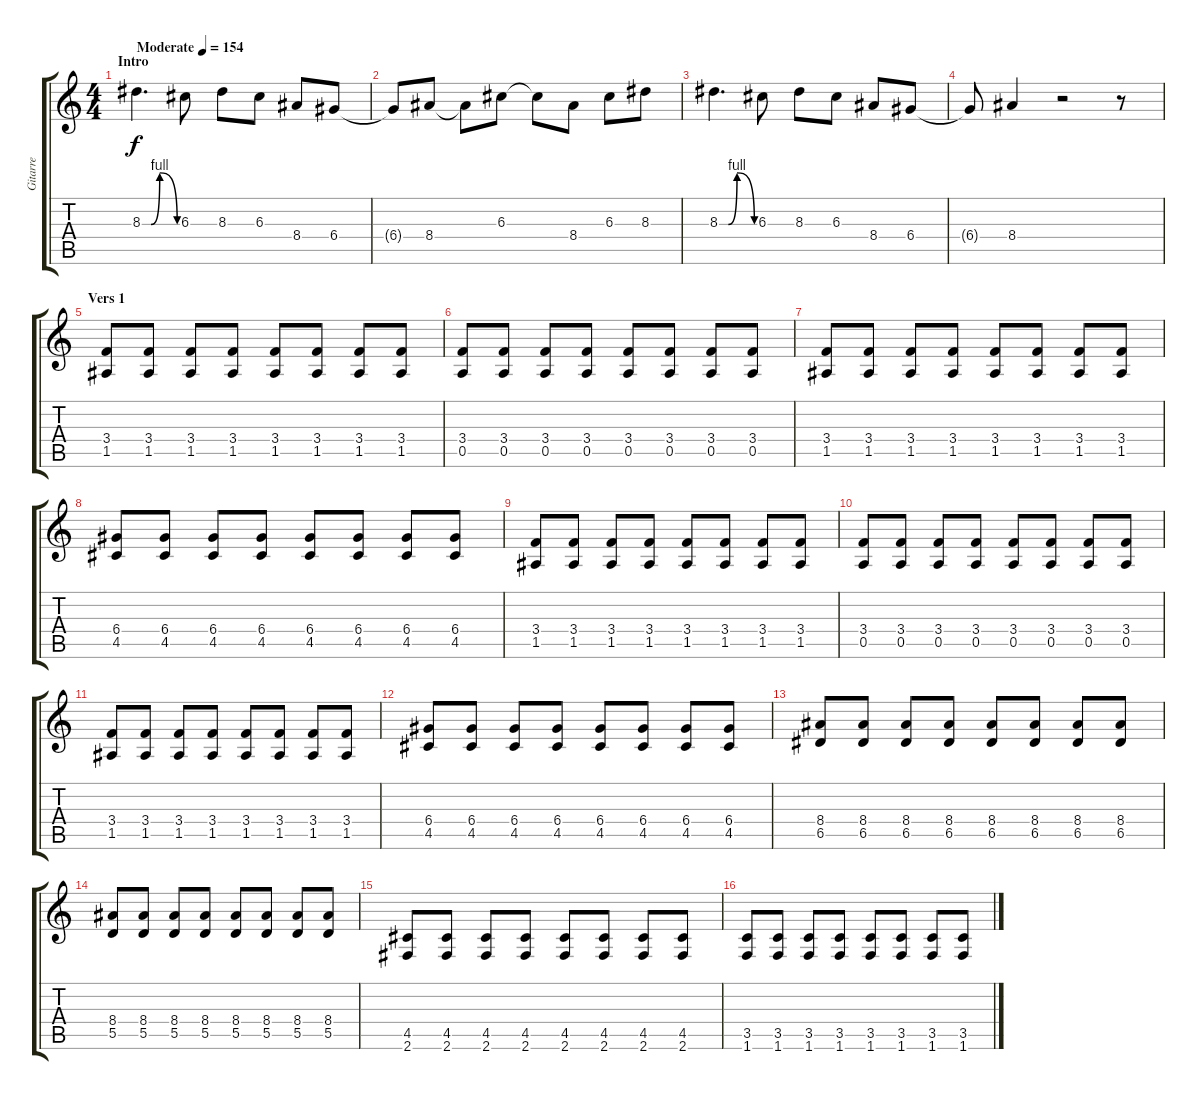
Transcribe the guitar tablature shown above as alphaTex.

\track ("Gitarre" "Gitarre") {instrument overdrivenguitar}
\staff {score tabs}
\tuning (E4 B3 G3 D3 A2 E2) {hide}
\ts (4 4)
\section ("" "Intro")
\tempo (154 "Moderate")
\clef g2
\ks c
8.3{be (custom 0 0 15 0 30 4 60 0)}.4{d dy f instrument overdrivenguitar} 6.3.8 8.3.8 6.3.8 8.4.8 6.4.8 |
6.4{t}.8 8.4.8 8.4{t}.8 6.3.8 6.3{t}.8 8.4.8 6.3.8 8.3.8 |
8.3{be (custom 0 0 15 0 30 4 60 0)}.4{d} 6.3.8 8.3.8 6.3.8 8.4.8 6.4.8 |
6.4{t}.8 8.4.4 r.2 r.8 |
\section ("" "Vers 1")
(3.4 1.5).8 (3.4 1.5).8 (3.4 1.5).8 (3.4 1.5).8 (3.4 1.5).8 (3.4 1.5).8 (3.4 1.5).8 (3.4 1.5).8 |
(3.4 0.5).8 (3.4 0.5).8 (3.4 0.5).8 (3.4 0.5).8 (3.4 0.5).8 (3.4 0.5).8 (3.4 0.5).8 (3.4 0.5).8 |
(3.4 1.5).8 (3.4 1.5).8 (3.4 1.5).8 (3.4 1.5).8 (3.4 1.5).8 (3.4 1.5).8 (3.4 1.5).8 (3.4 1.5).8 |
(6.4 4.5).8 (6.4 4.5).8 (6.4 4.5).8 (6.4 4.5).8 (6.4 4.5).8 (6.4 4.5).8 (6.4 4.5).8 (6.4 4.5).8 |
(3.4 1.5).8 (3.4 1.5).8 (3.4 1.5).8 (3.4 1.5).8 (3.4 1.5).8 (3.4 1.5).8 (3.4 1.5).8 (3.4 1.5).8 |
(3.4 0.5).8 (3.4 0.5).8 (3.4 0.5).8 (3.4 0.5).8 (3.4 0.5).8 (3.4 0.5).8 (3.4 0.5).8 (3.4 0.5).8 |
(3.4 1.5).8 (3.4 1.5).8 (3.4 1.5).8 (3.4 1.5).8 (3.4 1.5).8 (3.4 1.5).8 (3.4 1.5).8 (3.4 1.5).8 |
(6.4 4.5).8 (6.4 4.5).8 (6.4 4.5).8 (6.4 4.5).8 (6.4 4.5).8 (6.4 4.5).8 (6.4 4.5).8 (6.4 4.5).8 |
(8.4 6.5).8 (8.4 6.5).8 (8.4 6.5).8 (8.4 6.5).8 (8.4 6.5).8 (8.4 6.5).8 (8.4 6.5).8 (8.4 6.5).8 |
(8.4 5.5).8 (8.4 5.5).8 (8.4 5.5).8 (8.4 5.5).8 (8.4 5.5).8 (8.4 5.5).8 (8.4 5.5).8 (8.4 5.5).8 |
(4.5 2.6).8 (4.5 2.6).8 (4.5 2.6).8 (4.5 2.6).8 (4.5 2.6).8 (4.5 2.6).8 (4.5 2.6).8 (4.5 2.6).8 |
(3.5 1.6).8 (3.5 1.6).8 (3.5 1.6).8 (3.5 1.6).8 (3.5 1.6).8 (3.5 1.6).8 (3.5 1.6).8 (3.5 1.6).8
